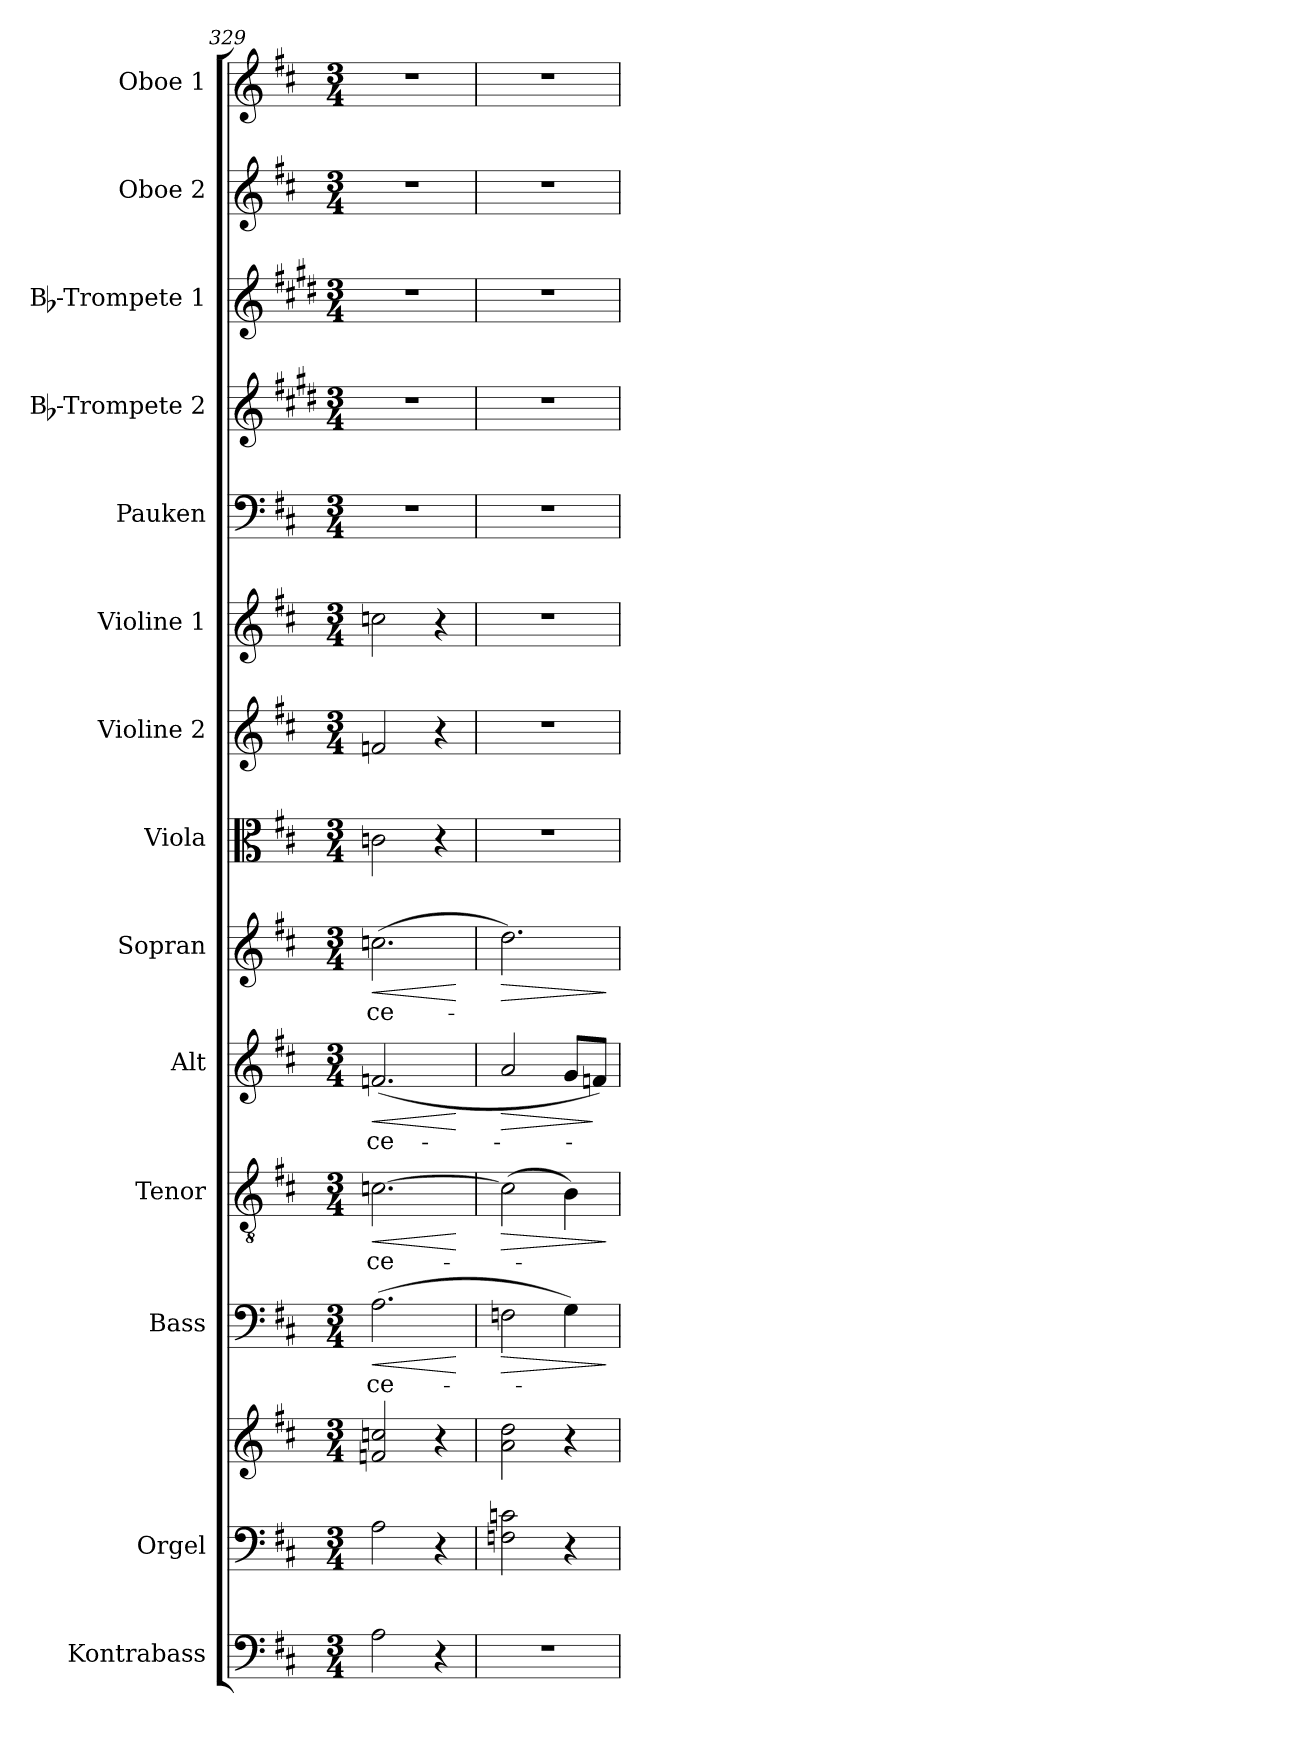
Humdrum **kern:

**kern	**kern	**kern	**kern	**text	**dynam	**kern	**text	**dynam	**kern	**text	**dynam	**kern	**text	**dynam	**kern	**kern	**kern	**kern	**kern	**kern	**kern	**kern
*part14	*part13	*part13	*part12	*part12	*part12	*part11	*part11	*part11	*part10	*part10	*part10	*part9	*part9	*part9	*part8	*part7	*part6	*part5	*part4	*part3	*part2	*part1
*staff15	*staff14	*staff13	*staff12	*staff12	*staff12	*staff11	*staff11	*staff11	*staff10	*staff10	*staff10	*staff9	*staff9	*staff9	*staff8	*staff7	*staff6	*staff5	*staff4	*staff3	*staff2	*staff1
*I"Kontrabass	*I"Orgel	*	*I"Bass	*	*	*I"Tenor	*	*	*I"Alt	*	*	*I"Sopran	*	*	*I"Viola	*I"Violine 2	*I"Violine 1	*I"Pauken	*I"Bb-Trompete 2	*I"Bb-Trompete 1	*I"Oboe 2	*I"Oboe 1
*I'Kb.	*I'Org.	*	*I'B.	*	*	*I'T.	*	*	*I'A.	*	*	*I'S.	*	*	*I'Vla.	*I'Vl. 2	*I'Vl. 1	*I'Pk.	*I'Bb Trp. 2	*I'Bb Trp. 1	*I'Ob. 2	*I'Ob. 1
*clefF4	*clefF4	*clefG2	*clefF4	*	*	*clefGv2	*	*	*clefG2	*	*	*clefG2	*	*	*clefC3	*clefG2	*clefG2	*clefF4	*clefG2	*clefG2	*clefG2	*clefG2
*ITrd7c12	*	*	*	*	*	*	*	*	*	*	*	*	*	*	*	*	*	*	*ITrd1c2	*ITrd1c2	*	*
*k[f#c#]	*k[f#c#]	*k[f#c#]	*k[f#c#]	*	*	*k[f#c#]	*	*	*k[f#c#]	*	*	*k[f#c#]	*	*	*k[f#c#]	*k[f#c#]	*k[f#c#]	*k[f#c#]	*k[f#c#]	*k[f#c#]	*k[f#c#]	*k[f#c#]
*D:	*D:	*D:	*D:	*	*	*D:	*	*	*D:	*	*	*D:	*	*	*D:	*D:	*D:	*D:	*D:	*D:	*D:	*D:
*M3/4	*M3/4	*M3/4	*M3/4	*	*	*M3/4	*	*	*M3/4	*	*	*M3/4	*	*	*M3/4	*M3/4	*M3/4	*M3/4	*M3/4	*M3/4	*M3/4	*M3/4
=329	=329	=329	=329	=329	=329	=329	=329	=329	=329	=329	=329	=329	=329	=329	=329	=329	=329	=329	=329	=329	=329	=329
!	!	!	!	!LO:LY:b	!LO:HP:b	!	!LO:LY:b	!LO:HP:b	!	!LO:LY:b	!LO:HP:b	!	!LO:LY:b	!LO:HP:b	!	!	!	!	!	!	!	!
2AA\	2A\	2fn/ 2ccn/	(>2.A\	-ce-	<	[2.cn\	-ce-	<	(<2.fn/	-ce-	<	(>2.ccn\	-ce-	<	2cn\	2fn/	2ccn\	2.r	2.r	2.r	2.r	2.r
4r	4r	4r	.	.	.	.	.	.	.	.	.	.	.	.	4r	4r	4r	.	.	.	.	.
.	.	.	.	.	[	.	.	[	.	.	[	.	.	[	.	.	.	.	.	.	.	.
!!LO:PB:g=z
=330	=330	=330	=330	=330	=330	=330	=330	=330	=330	=330	=330	=330	=330	=330	=330	=330	=330	=330	=330	=330	=330	=330
!	!	!	!	!	!LO:HP:b	!	!	!LO:HP:b	!	!	!LO:HP:b	!	!	!LO:HP:b	!	!	!	!	!	!	!	!
2.r	2Fn!\ 2cn!\	2a!\ 2dd!\	2Fn\	.	>	(>2c\]	.	>	2a/	.	>	2.dd\)	.	>	2.r	2.r	2.r	2.r	2.r	2.r	2.r	2.r
.	4r	4r	4G\)	.	.	4B\)	.	.	8g/L	.	.	.	.	.	.	.	.	.	.	.	.	.
.	.	.	.	.	.	.	.	.	8fn/J)	.	]	.	.	.	.	.	.	.	.	.	.	.
.	.	.	.	.	]	.	.	]	.	.	.	.	.	]	.	.	.	.	.	.	.	.
=	=	=	=	=	=	=	=	=	=	=	=	=	=	=	=	=	=	=	=	=	=	=
*-	*-	*-	*-	*-	*-	*-	*-	*-	*-	*-	*-	*-	*-	*-	*-	*-	*-	*-	*-	*-	*-	*-
